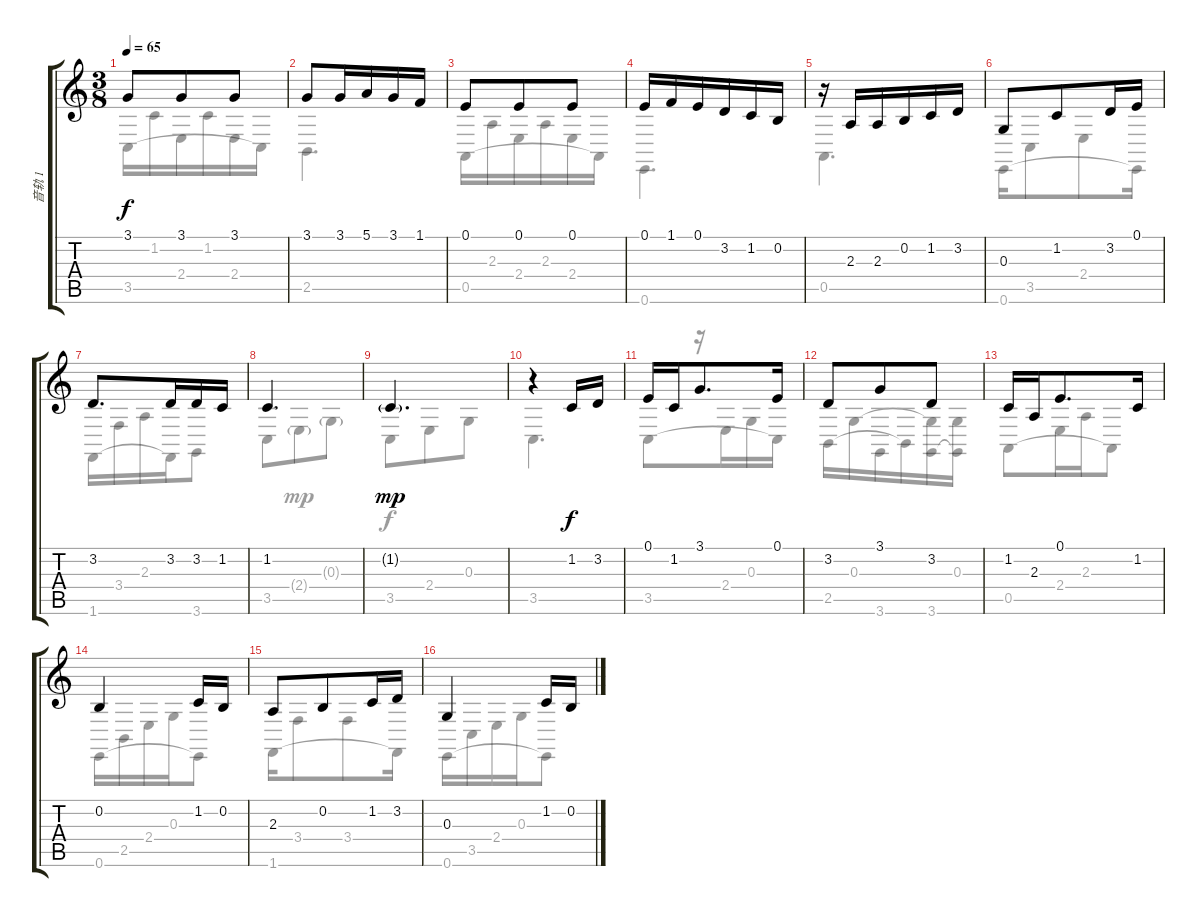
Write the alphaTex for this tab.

\track ("音轨 1" "音轨 1") {instrument vibraphone}
\staff {score tabs}
\tuning (E4 B3 G3 D3 A2 E2) {hide}
\voice
\ts (3 8)
\tempo 65
\clef g2
\ks c
3.1.8{dy f} 3.1.8 3.1.8 |
3.1.8 3.1.16 5.1.16{beam merge} 3.1.16 1.1.16 |
0.1.8 0.1.8 0.1.8 |
0.1.16 1.1.16 0.1.16 3.2.16 1.2.16 0.2.16 |
r.16 2.3.16 2.3.16 0.2.16 1.2.16 3.2.16 |
0.3.8 1.2.8 3.2.16 0.1.16 |
3.2.8{d} 3.2.16 3.2.16 1.2.16 |
1.2.4{d} |
1.2{g}.4{d dy mp} |
r.4 1.2.16{dy f beam merge} 3.2.16 |
0.1.16 1.2.16{beam merge} 3.1.8{d} 0.1.16 |
3.2.8 3.1.8 3.2.8 |
1.2.16 2.3.16{beam merge} 0.1.8{d beam merge} 1.2.16 |
0.2.4 1.2.16 0.2.16 |
2.3.8 0.2.8 1.2.16 3.2.16 |
0.3.4 1.2.16 0.2.16
\voice
\clef g2
\ottava regular
\simile none
\ks c
3.5.16{dy f} 1.2.16 2.4.16 1.2.16 2.4.16 3.5{t}.16 |
2.5.4{d} |
0.5.16 2.3.16 2.4.16 2.3.16 2.4.16 0.5{t}.16 |
0.6.4{d} |
0.5.4{d} |
0.6.16 3.5.8 2.4.8 0.6{t}.16 |
1.6.16 3.4.16 2.3.16 1.6{t}.16 3.6.8 |
3.5.8 2.4{g}.8{dy mp} 0.3{g}.8 |
3.5.8{dy f} 2.4.8 0.3.8 |
3.5.4{d} |
3.5.8 r.16 2.4.16 0.3.16 3.5{t}.16 |
2.5.16 0.3.16{beam merge} 3.6.16 2.5{t}.16{beam merge} (0.3{t} 3.6).16 (0.3 3.6{t}).16 |
0.5.8{beam merge} 2.4.16 2.3.16{beam merge} 0.5{t}.8 |
0.6.16 2.5.16 2.4.16 0.3.16 0.6{t}.8 |
1.6.16 3.4.8 3.4.8 1.6{t}.16 |
0.6.16 3.5.16 2.4.16 0.3.16 0.6{t}.8
